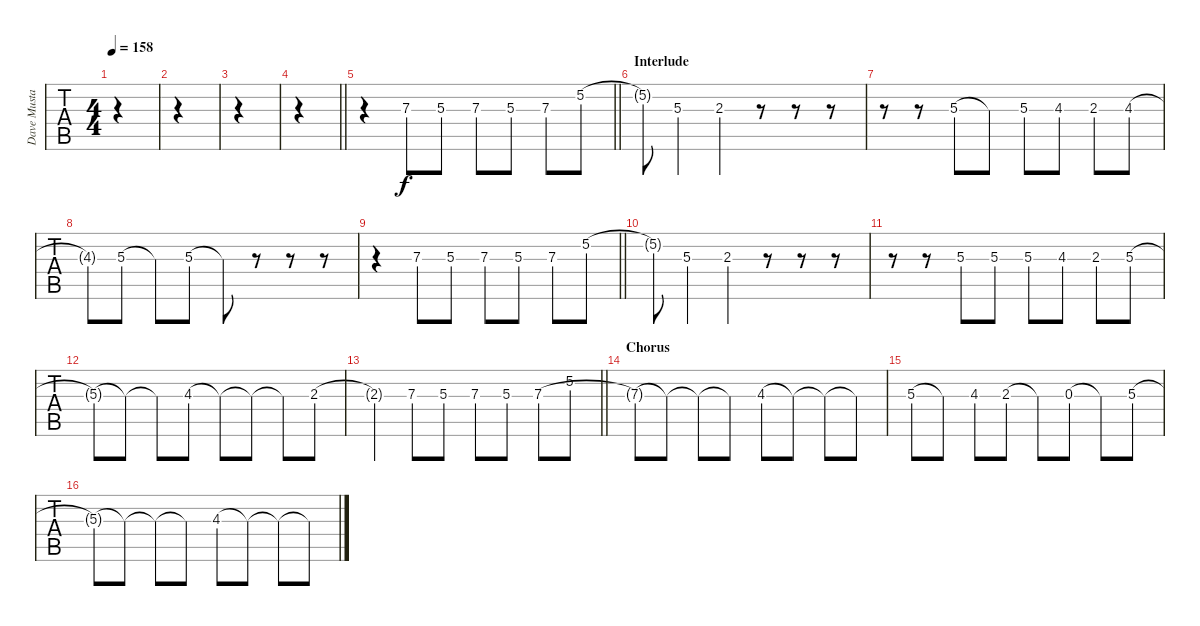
\track ("Dave Mustaine (Vocais)" "Dave Musta") {instrument lead3calliope}
\staff {tabs}
\tuning (E4 B3 G3 D3 A2 E2) {hide}
\ts (4 4)
\tempo 158
\clef g2
\ks c
|
|
|
\barLineRight lightlight
|
\barLineRight lightlight
r.4 7.3.8 5.3.8 7.3.8 5.3.8 7.3.8 5.2.8 |
\section ("" "Interlude")
5.2{t}.8 5.3.4 2.3.4 r.8 r.8 r.8 |
r.8 r.8 5.3.8 5.3{t}.8 5.3.8 4.3.8 2.3.8 4.3.8 |
4.3{t}.8 5.3.8 5.3{t}.8 5.3.8 5.3{t}.8 r.8 r.8 r.8 |
\barLineRight lightlight
r.4 7.3.8 5.3.8 7.3.8 5.3.8 7.3.8 5.2.8 |
5.2{t}.8 5.3.4 2.3.4 r.8 r.8 r.8 |
r.8 r.8 5.3.8 5.3.8 5.3.8 4.3.8 2.3.8 5.3.8 |
5.3{t}.8 5.3{t}.8 5.3{t}.8 4.3.8 4.3{t}.8 4.3{t}.8 4.3{t}.8 2.3.8 |
\barLineRight lightlight
2.3{t}.4 7.3.8 5.3.8 7.3.8 5.3.8 7.3.8 5.2.8 |
\section ("" "Chorus")
7.3{t}.8 7.3{t}.8 7.3{t}.8 7.3{t}.8 4.3.8 4.3{t}.8 4.3{t}.8 4.3{t}.8 |
5.3.8 5.3{t}.8 4.3.8 2.3.8 2.3{t}.8 0.3.8 0.3{t}.8 5.3.8 |
5.3{t}.8 5.3{t}.8 5.3{t}.8 5.3{t}.8 4.3.8 4.3{t}.8 4.3{t}.8 4.3{t}.8
